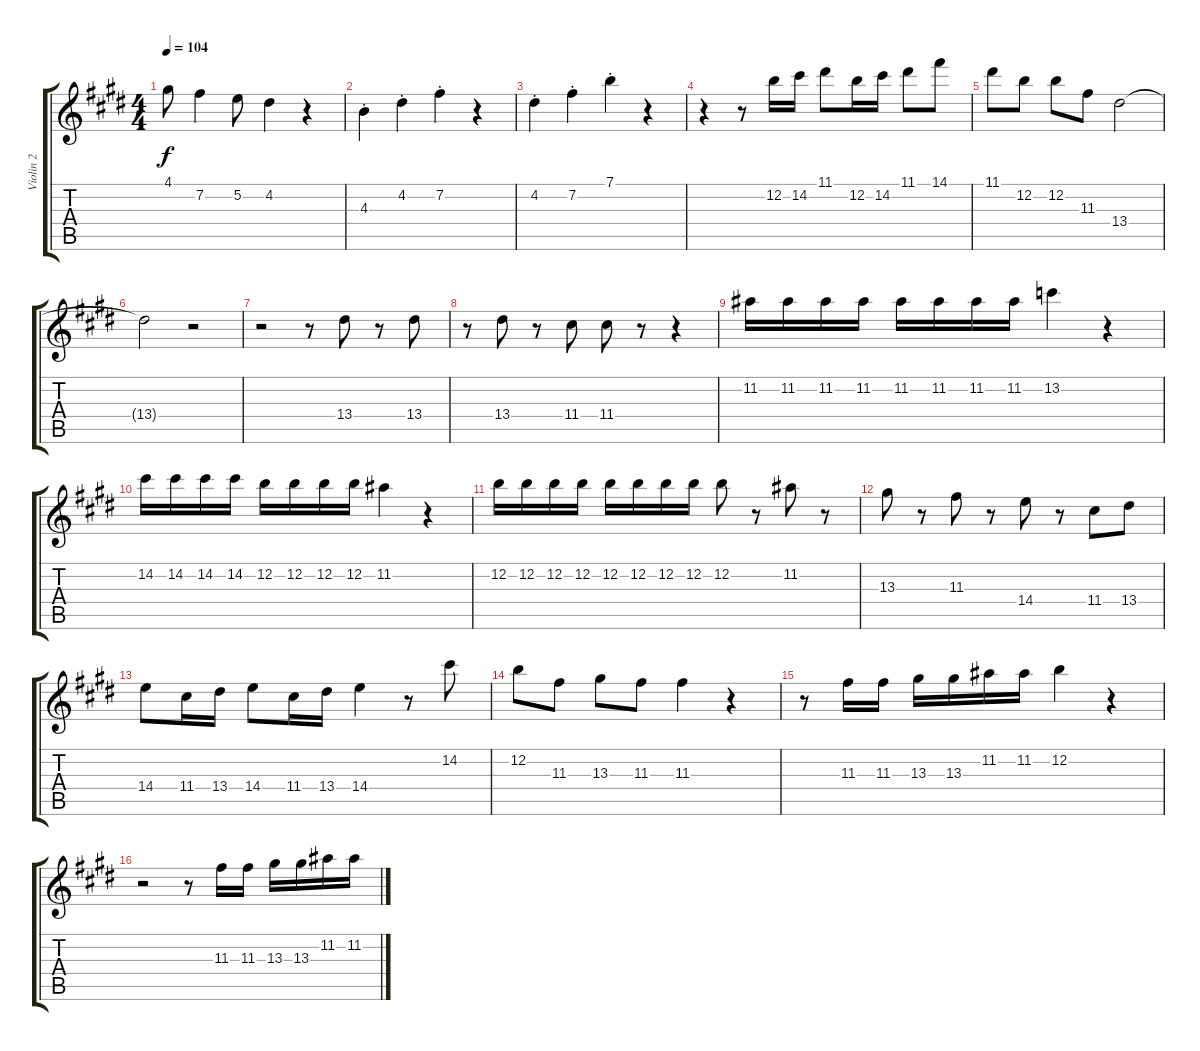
\track ("Violin 2" "Violin 2") {instrument overdrivenguitar}
\staff {score tabs}
\tuning (E4 B3 G3 D3 A2 E2) {hide}
\ts (4 4)
\tempo 104
\clef g2
\ks e
4.1{t}.8{dy f} 7.2.4 5.2.8 4.2.4 r.4 |
4.3{st}.4 4.2{st}.4 7.2{st}.4 r.4 |
4.2{st}.4 7.2{st}.4 7.1{st}.4 r.4 |
r.4 r.8 12.2.16 14.2.16 11.1.8 12.2.16 14.2.16 11.1.8 14.1.8 |
11.1.8 12.2.8 12.2.8 11.3.8 13.4.2 |
13.4{t}.2 r.2 |
r.2 r.8 13.4.8 r.8 13.4.8 |
r.8 13.4.8 r.8 11.4.8 11.4.8 r.8 r.4 |
11.2.16 11.2.16 11.2.16 11.2.16 11.2.16 11.2.16 11.2.16 11.2.16 13.2.4 r.4 |
14.2.16 14.2.16 14.2.16 14.2.16 12.2.16 12.2.16 12.2.16 12.2.16 11.2.4 r.4 |
12.2.16 12.2.16 12.2.16 12.2.16 12.2.16 12.2.16 12.2.16 12.2.16 12.2.8 r.8 11.2.8 r.8 |
13.3.8 r.8 11.3.8 r.8 14.4.8 r.8 11.4.8 13.4.8 |
14.4.8 11.4.16 13.4.16 14.4.8 11.4.16 13.4.16 14.4.4 r.8 14.2.8 |
12.2.8 11.3.8 13.3.8 11.3.8 11.3.4 r.4 |
r.8 11.3.16 11.3.16 13.3.16 13.3.16 11.2.16 11.2.16 12.2.4 r.4 |
r.2 r.8 11.3.16 11.3.16 13.3.16 13.3.16 11.2.16 11.2.16
